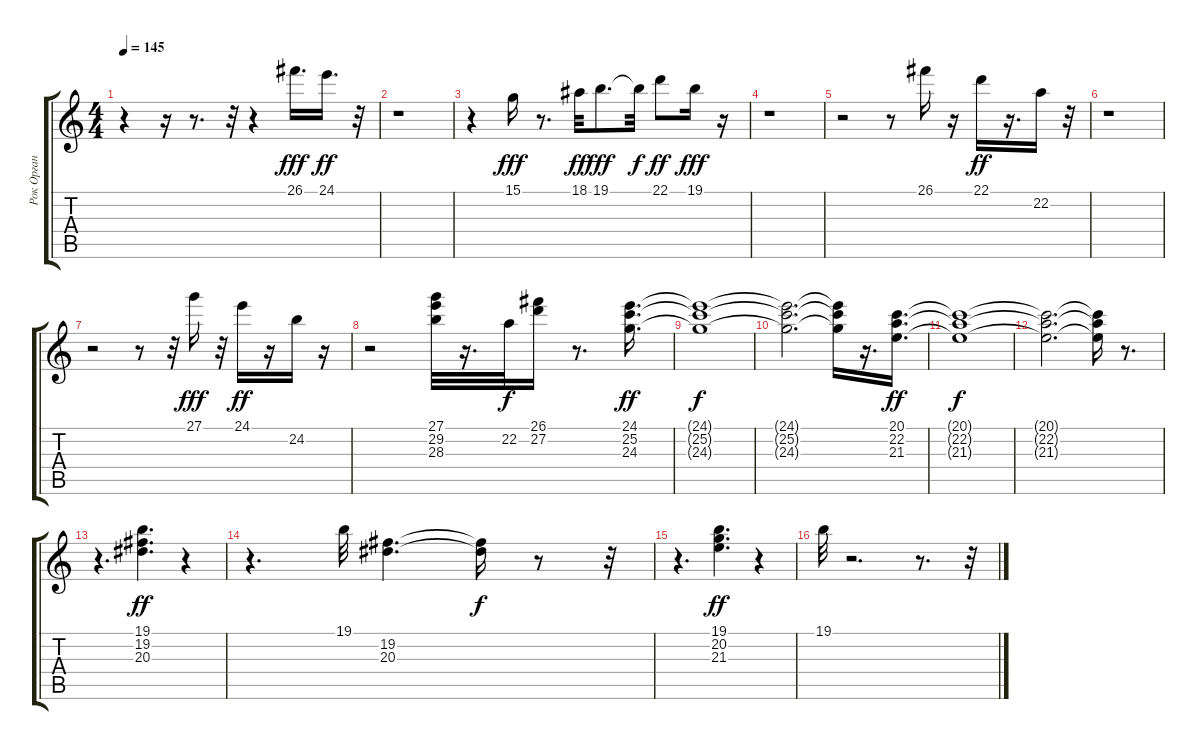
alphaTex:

\track ("Рок Орган" "Рок Орган") {instrument rockorgan}
\staff {score tabs}
\tuning (E4 B3 G3 D3 A2 E2) {hide}
\ts (4 4)
\tempo 145
\clef g2
\ks c
r.4{dy f} r.16 r.8{d} r.32 r.4 26.1.16{d dy fff} 24.1.16{d dy ff} r.32 |
r.1 |
r.4 15.1.16{dy fff} r.8{d} 18.1.32{dy ff} 19.1.8{d dy fff} 19.1{t}.32{dy f} 22.1.8{dy ff} 19.1.16{dy fff} r.16 |
r.1 |
r.2 r.8 26.1.16 r.16 22.1.16{dy ff} r.16{d} 22.2.16 r.32 |
r.1 |
r.2 r.8 r.32 27.1.16{dy fff} r.32 24.1.16{dy ff} r.16 24.2.16 r.16 |
r.2 (27.1 29.2 28.3).32 r.16{d} 22.2.32{dy f} (26.1 27.2).16 r.8{d} (24.1 25.2 24.3).16{d dy ff} |
(24.1{t} 25.2{t} 24.3{t}).1{dy f} |
(24.1{t} 25.2{t} 24.3{t}).2{d} (24.1{t} 25.2{t} 24.3{t}).16 r.16{d} (20.1 22.2 21.3).16{d dy ff} |
(20.1{t} 22.2{t} 21.3{t}).1{dy f} |
(20.1{t} 22.2{t} 21.3{t}).2{d} (20.1{t} 22.2{t} 21.3{t}).16 r.8{d} |
r.4{d} (19.1 19.2 20.3).4{d dy ff} r.4 |
r.4{d} 19.1.32 (19.2 20.3).4{d} (19.2{t} 20.3{t}).16{dy f} r.8 r.32 |
r.4{d} (19.1 20.2 21.3).4{d dy ff} r.4 |
19.1.32 r.2{d} r.8{d} r.32
